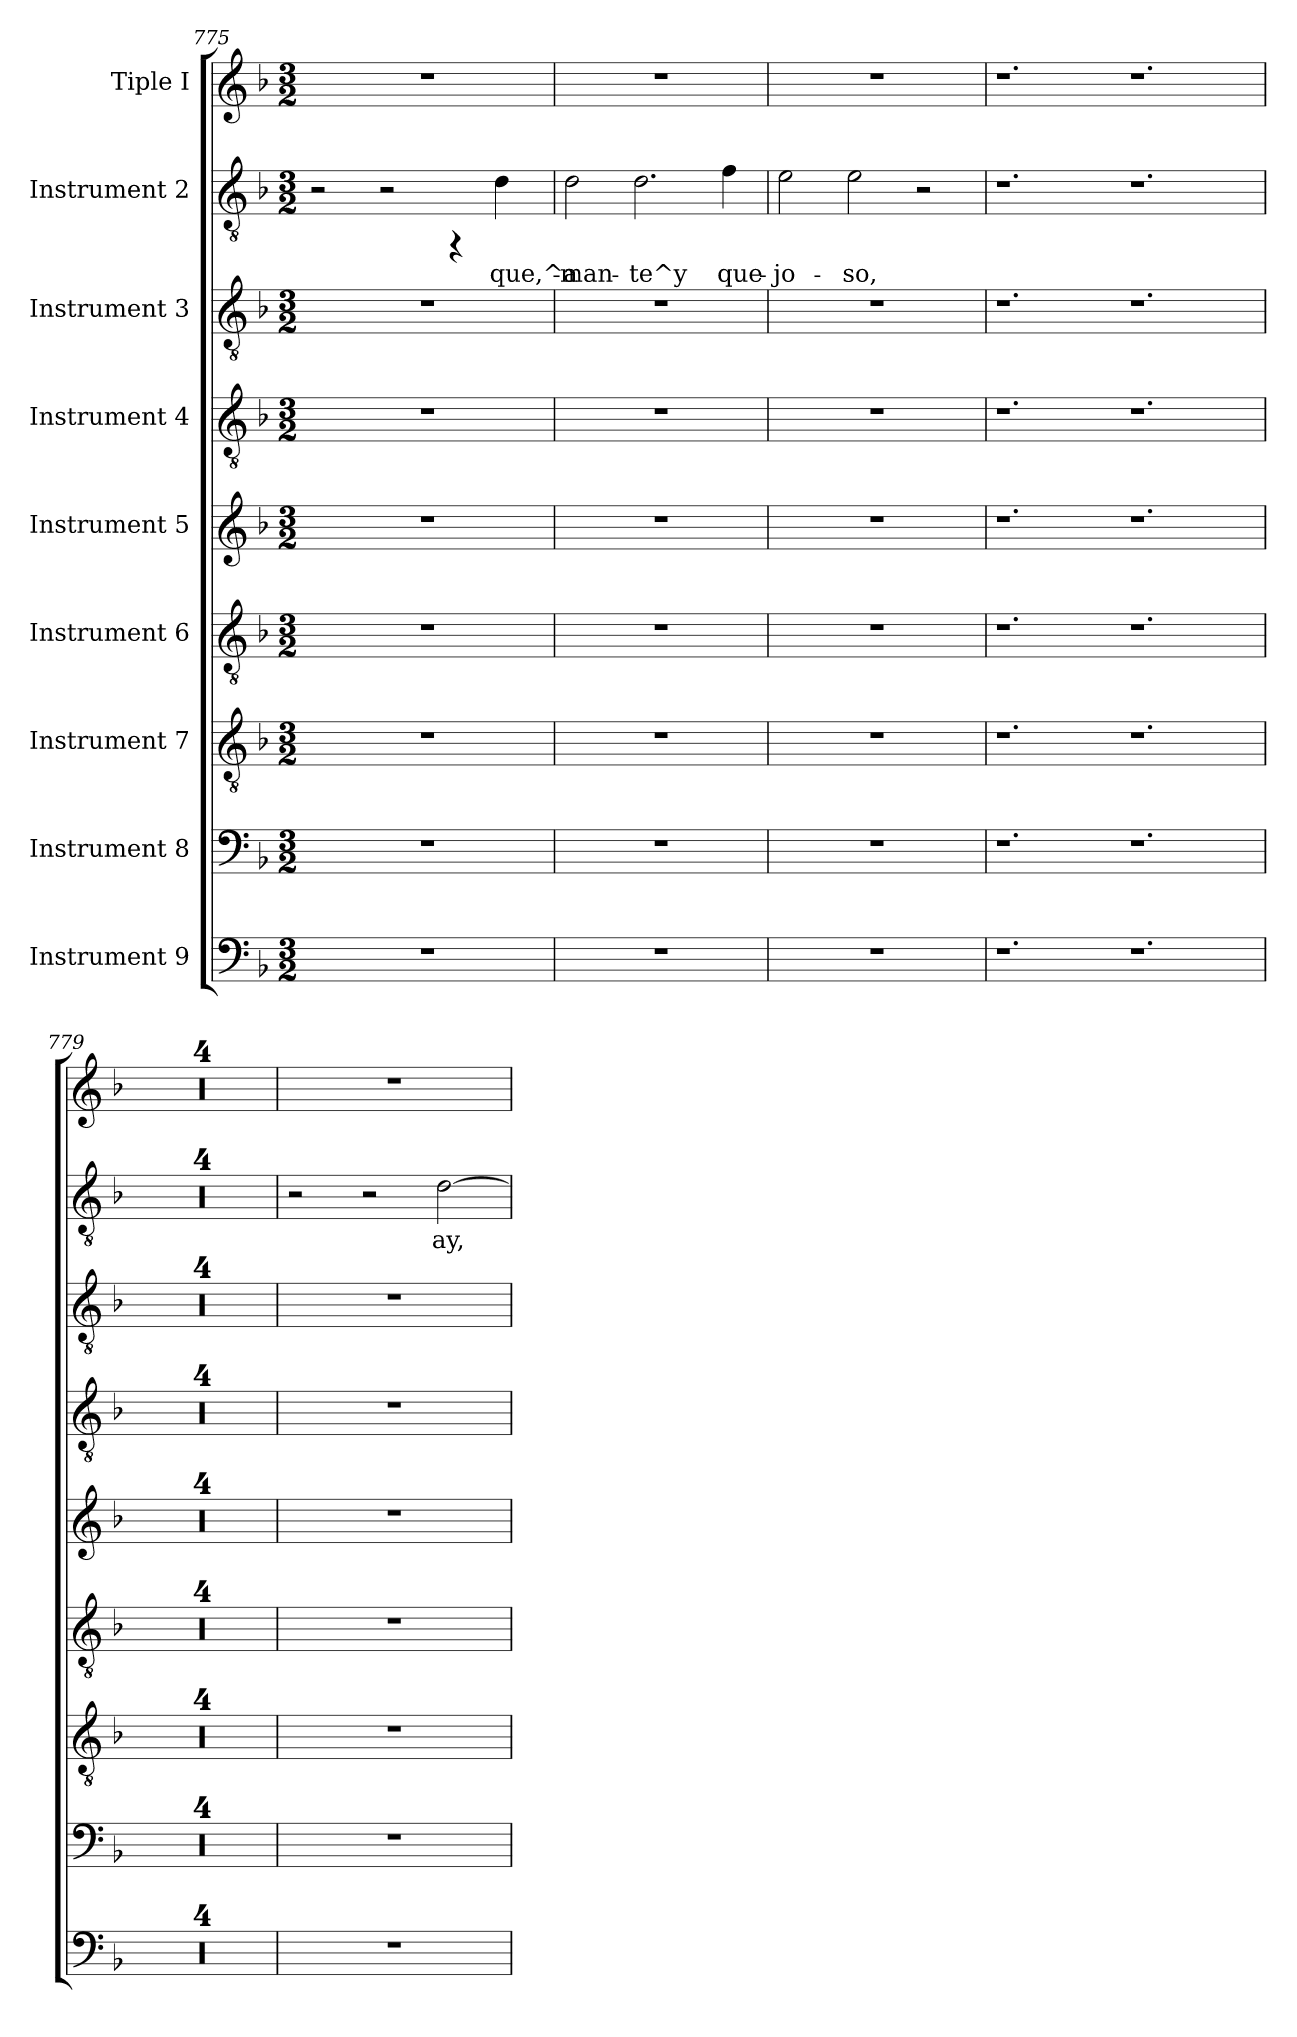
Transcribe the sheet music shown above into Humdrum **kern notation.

**kern	**kern	**kern	**kern	**kern	**kern	**kern	**kern	**text	**kern
*part9	*part8	*part7	*part6	*part5	*part4	*part3	*part2	*part2	*part1
*staff9	*staff8	*staff7	*staff6	*staff5	*staff4	*staff3	*staff2	*staff2	*staff1
*I"Instrument 9	*I"Instrument 8	*I"Instrument 7	*I"Instrument 6	*I"Instrument 5	*I"Instrument 4	*I"Instrument 3	*I"Instrument 2	*	*I"Tiple I
*clefF4	*clefF4	*clefGv2	*clefGv2	*clefG2	*clefGv2	*clefGv2	*clefGv2	*	*clefG2
*k[b-]	*k[b-]	*k[b-]	*k[b-]	*k[b-]	*k[b-]	*k[b-]	*k[b-]	*	*k[b-]
*F:	*F:	*F:	*F:	*F:	*F:	*F:	*F:	*	*F:
*M3/2	*M3/2	*M3/2	*M3/2	*M3/2	*M3/2	*M3/2	*M3/2	*	*M3/2
=775	=775	=775	=775	=775	=775	=775	=775	=775	=775
1.r	1.r	1.r	1.r	1.r	1.r	1.r	2r	.	1.r
.	.	.	.	.	.	.	2r	.	.
.	.	.	.	.	.	.	4rFF	.	.
!	!	!	!	!	!	!	!	!LO:LY:b:cj	!
.	.	.	.	.	.	.	4d\	que,^a-	.
=776	=776	=776	=776	=776	=776	=776	=776	=776	=776
!	!	!	!	!	!	!	!	!LO:LY:b:cj	!
1.r	1.r	1.r	1.r	1.r	1.r	1.r	2d\	-man-	1.r
!	!	!	!	!	!	!	!	!LO:LY:b:cj	!
.	.	.	.	.	.	.	2.d\	-te^y	.
!	!	!	!	!	!	!	!	!LO:LY:b:cj	!
.	.	.	.	.	.	.	4f\	que-	.
!!LO:LB:g=z
=777	=777	=777	=777	=777	=777	=777	=777	=777	=777
!	!	!	!	!	!	!	!	!LO:LY:b:cj	!
1.r	1.r	1.r	1.r	1.r	1.r	1.r	2e\	-jo-	1.r
!	!	!	!	!	!	!	!	!LO:LY:b:cj	!
.	.	.	.	.	.	.	2e\	-so,	.
.	.	.	.	.	.	.	2r	.	.
=778	=778	=778	=778	=778	=778	=778	=778	=778	=778
1.r	1.r	1.r	1.r	1.r	1.r	1.r	1.r	.	1.r
1.r	1.r	1.r	1.r	1.r	1.r	1.r	1.r	.	1.r
=779	=779	=779	=779	=779	=779	=779	=779	=779	=779
1.r	1.r	1.r	1.r	1.r	1.r	1.r	1.r	.	1.r
=780	=780	=780	=780	=780	=780	=780	=780	=780	=780
1.r	1.r	1.r	1.r	1.r	1.r	1.r	1.r	.	1.r
=781	=781	=781	=781	=781	=781	=781	=781	=781	=781
1.r	1.r	1.r	1.r	1.r	1.r	1.r	1.r	.	1.r
=782	=782	=782	=782	=782	=782	=782	=782	=782	=782
1.r	1.r	1.r	1.r	1.r	1.r	1.r	1.r	.	1.r
=783	=783	=783	=783	=783	=783	=783	=783	=783	=783
1.r	1.r	1.r	1.r	1.r	1.r	1.r	2r	.	1.r
.	.	.	.	.	.	.	2r	.	.
!	!	!	!	!	!	!	!	!LO:LY:b:cj	!
.	.	.	.	.	.	.	[>2d\	ay,	.
=	=	=	=	=	=	=	=	=	=
*-	*-	*-	*-	*-	*-	*-	*-	*-	*-
